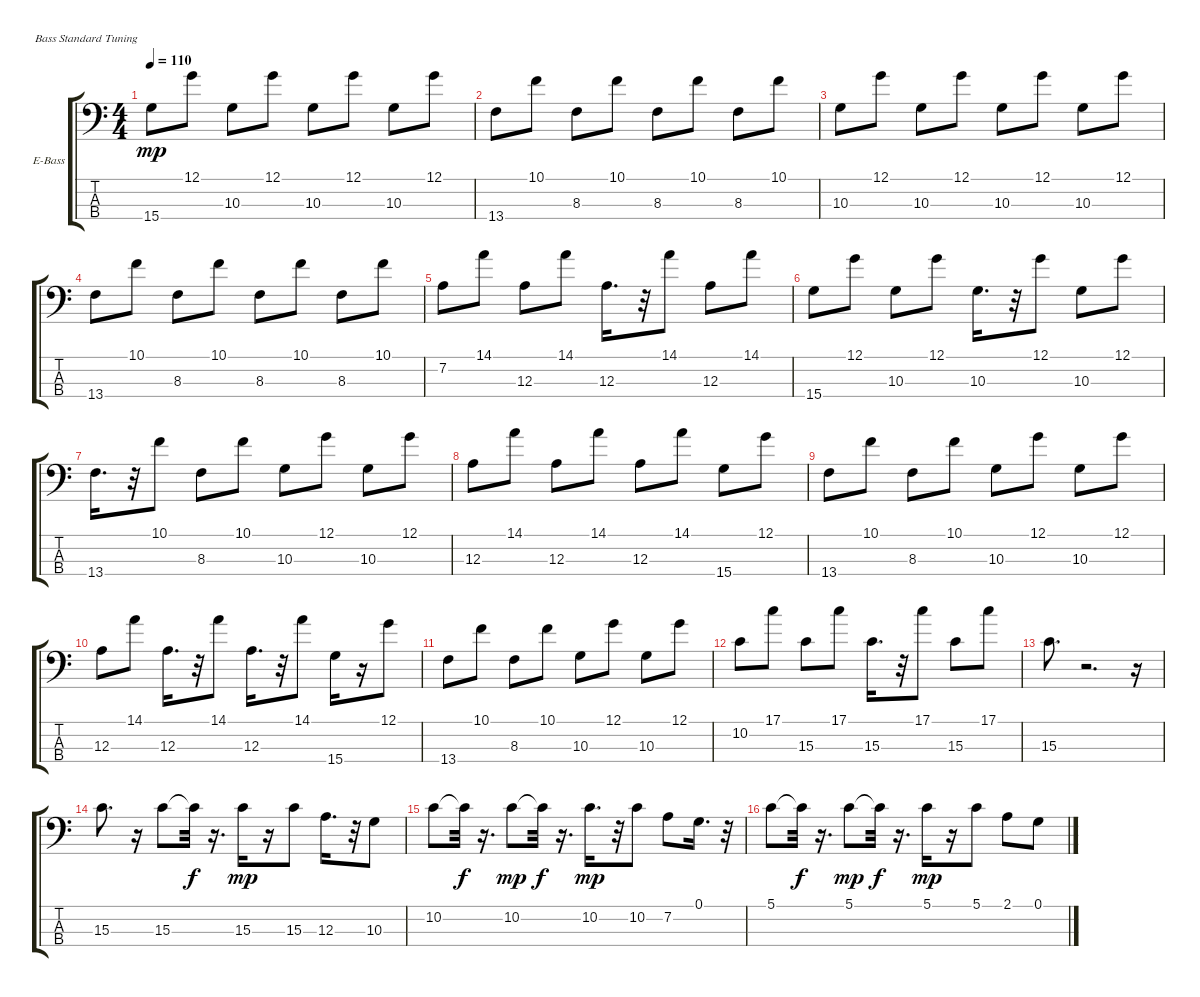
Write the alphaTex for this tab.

\bracketExtendMode groupsimilarinstruments
\firstSystemTrackNameOrientation horizontal
\otherSystemsTrackNameOrientation horizontal
\track ("Electric Bass" "E-Bass") {instrument electricbassfinger}
\staff {score tabs}
\tuning (G2 D2 A1 E1)
\ts (4 4)
\tempo 110
\clef f4
\ks c
15.4.8{dy mp} 12.1.8 10.3.8 12.1.8 10.3.8 12.1.8 10.3.8 12.1.8 |
13.4.8 10.1.8 8.3.8 10.1.8 8.3.8 10.1.8 8.3.8 10.1.8 |
10.3.8 12.1.8 10.3.8 12.1.8 10.3.8 12.1.8 10.3.8 12.1.8 |
13.4.8 10.1.8 8.3.8 10.1.8 8.3.8 10.1.8 8.3.8 10.1.8 |
7.2.8 14.1.8 12.3.8 14.1.8 12.3.16{d} r.32 14.1.8 12.3.8 14.1.8 |
15.4.8 12.1.8 10.3.8 12.1.8 10.3.16{d} r.32 12.1.8 10.3.8 12.1.8 |
13.4.16{d} r.32 10.1.8 8.3.8 10.1.8 10.3.8 12.1.8 10.3.8 12.1.8 |
12.3.8 14.1.8 12.3.8 14.1.8 12.3.8 14.1.8 15.4.8 12.1.8 |
13.4.8 10.1.8 8.3.8 10.1.8 10.3.8 12.1.8 10.3.8 12.1.8 |
12.3.8 14.1.8 12.3.16{d} r.32 14.1.8 12.3.16{d} r.32 14.1.8 15.4.16 r.16 12.1.8 |
13.4.8 10.1.8 8.3.8 10.1.8 10.3.8 12.1.8 10.3.8 12.1.8 |
10.2.8 17.1.8 15.3.8 17.1.8 15.3.16{d} r.32 17.1.8 15.3.8 17.1.8 |
15.3.8{d} r.2{d} r.16 |
15.3.8{d} r.16 15.3.8 15.3{t}.32{dy f} r.16{d} 15.3.16{dy mp} r.16 15.3.8 12.3.16{d} r.32 10.3.8 |
10.2.8 10.2{t}.32{dy f} r.16{d} 10.2.8{dy mp} 10.2{t}.32{dy f} r.16{d} 10.2.16{d dy mp} r.32 10.2.8 7.2.8 0.1.16{d} r.32 |
5.1.8 5.1{t}.32{dy f} r.16{d} 5.1.8{dy mp} 5.1{t}.32{dy f} r.16{d} 5.1.16{dy mp} r.16 5.1.8 2.1.8 0.1.8
